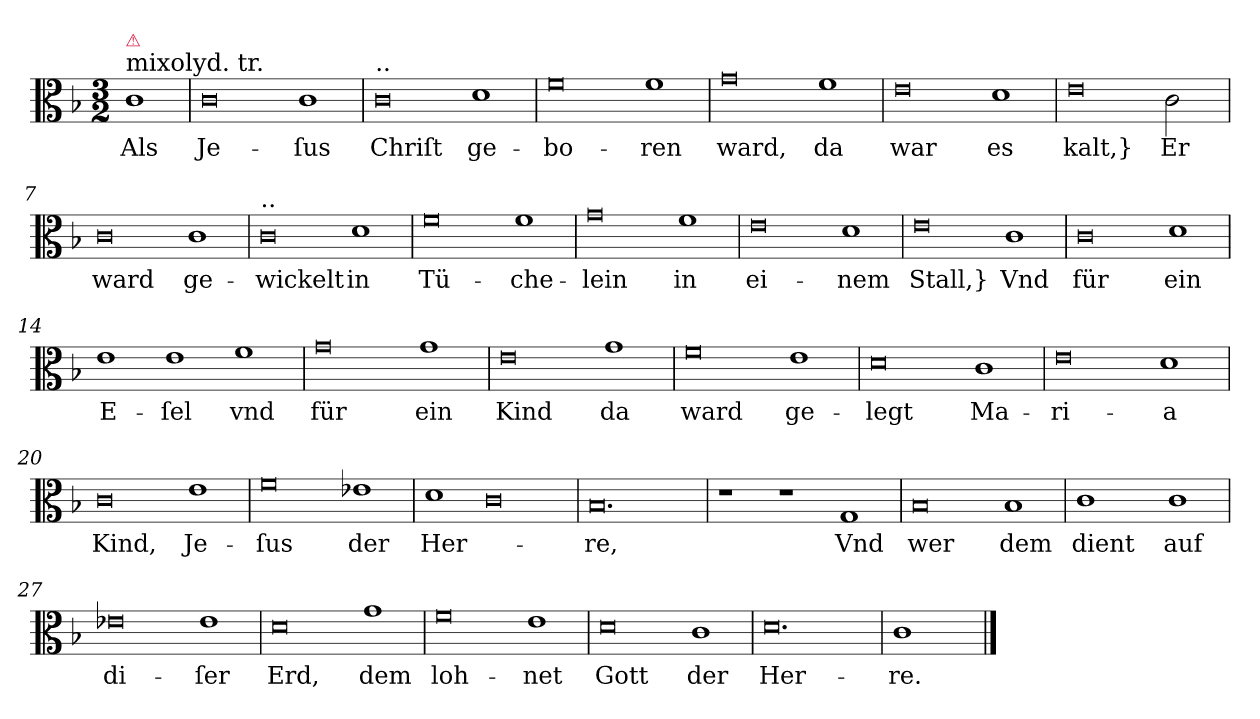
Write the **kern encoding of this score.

**kern	**text
*part1	*part1
*staff1	*staff1
*clefC3	*
*k[b-]	*
*C:mix	*
*M3/2	*
=	=
!LO:TX:a:t=mixolyd. tr.	!
!LO:TX:a:color=crimson:t=⚠	!
!LO:N:vis=1	!
2c	Als
=1	=1
!LO:N:vis=0	!
1c	Je-
!LO:N:vis=1	!
2c	-ſus
=2	=2
!LO:TX:a:t=..	!
!LO:N:vis=0	!
1c	Chriſt
!LO:N:vis=1	!
2d	ge-
=3	=3
!LO:N:vis=0	!
1f	-bo-
!LO:N:vis=1	!
2f	ren
=4	=4
!LO:N:vis=0	!
1g	ward,
!LO:N:vis=1	!
2f	da
=5	=5
!LO:N:vis=0	!
1e	war
!LO:N:vis=1	!
2d	es
=6	=6
!LO:N:vis=0	!
1e	kalt,}
2c	Er
=7	=7
!LO:N:vis=0	!
1c	ward
!LO:N:vis=1	!
2c	ge-
=8	=8
!LO:TX:a:t=..	!
!LO:N:vis=0	!
1c	-wickelt
!LO:N:vis=1	!
2d	in
=9	=9
!LO:N:vis=0	!
1f	Tü-
!LO:N:vis=1	!
2f	-che-
=10	=10
!LO:N:vis=0	!
1g	-lein
!LO:N:vis=1	!
2f	in
=11	=11
!LO:N:vis=0	!
1e	ei-
!LO:N:vis=1	!
2d	-nem
=12	=12
!LO:N:vis=0	!
1e	Stall,}
!LO:N:vis=1	!
2c	Vnd
=13	=13
!LO:N:vis=0	!
1c	für
!LO:N:vis=1	!
2d	ein
=14	=14
!LO:N:vis=1	!
2e	E-
!LO:N:vis=1	!
2e	-ſel
!LO:N:vis=1	!
2f	vnd
=15	=15
!LO:N:vis=0	!
1g	für
!LO:N:vis=1	!
2g	ein
=16	=16
!LO:N:vis=0	!
1e	Kind
!LO:N:vis=1	!
2g	da
=17	=17
!LO:N:vis=0	!
1f	ward
!LO:N:vis=1	!
2e	ge-
=18	=18
!LO:N:vis=0	!
1d	-legt
!LO:N:vis=1	!
2c	Ma-
=19	=19
!LO:N:vis=0	!
1e	-ri-
!LO:N:vis=1	!
2d	-a
=20	=20
!LO:N:vis=0	!
1c	Kind,
!LO:N:vis=1	!
2e	Je-
=21	=21
!LO:N:vis=0	!
1f	-ſus
!LO:N:vis=1	!
2e-X	der
=22	=22
!LO:N:vis=1	!
2d	Her-
!LO:N:vis=0	!
1c	.
=23	=23
!LO:N:vis=0.	!
1.B-	-re,
=24	=24
!LO:N:vis=1	!
2r	.
!LO:N:vis=1	!
2r	.
!LO:N:vis=1	!
2G	Vnd
=25	=25
!LO:N:vis=0	!
1B-	wer
!LO:N:vis=1	!
2B-	dem
=26	=26
1c	dient
!LO:N:vis=1	!
2c	auf
=27	=27
!LO:N:vis=0	!
1e-X	di-
!LO:N:vis=1	!
2e-	-ſer
=28	=28
!LO:N:vis=0	!
1d	Erd,
!LO:N:vis=1	!
2g	dem
=29	=29
!LO:N:vis=0	!
1f	loh-
!LO:N:vis=1	!
2e	-net
=30	=30
!LO:N:vis=0	!
1d	Gott
!LO:N:vis=1	!
2c	der
=31	=31
!LO:N:vis=0.	!
1.d	Her-
=32	=32
1c\	-re.
==	==
*-	*-
